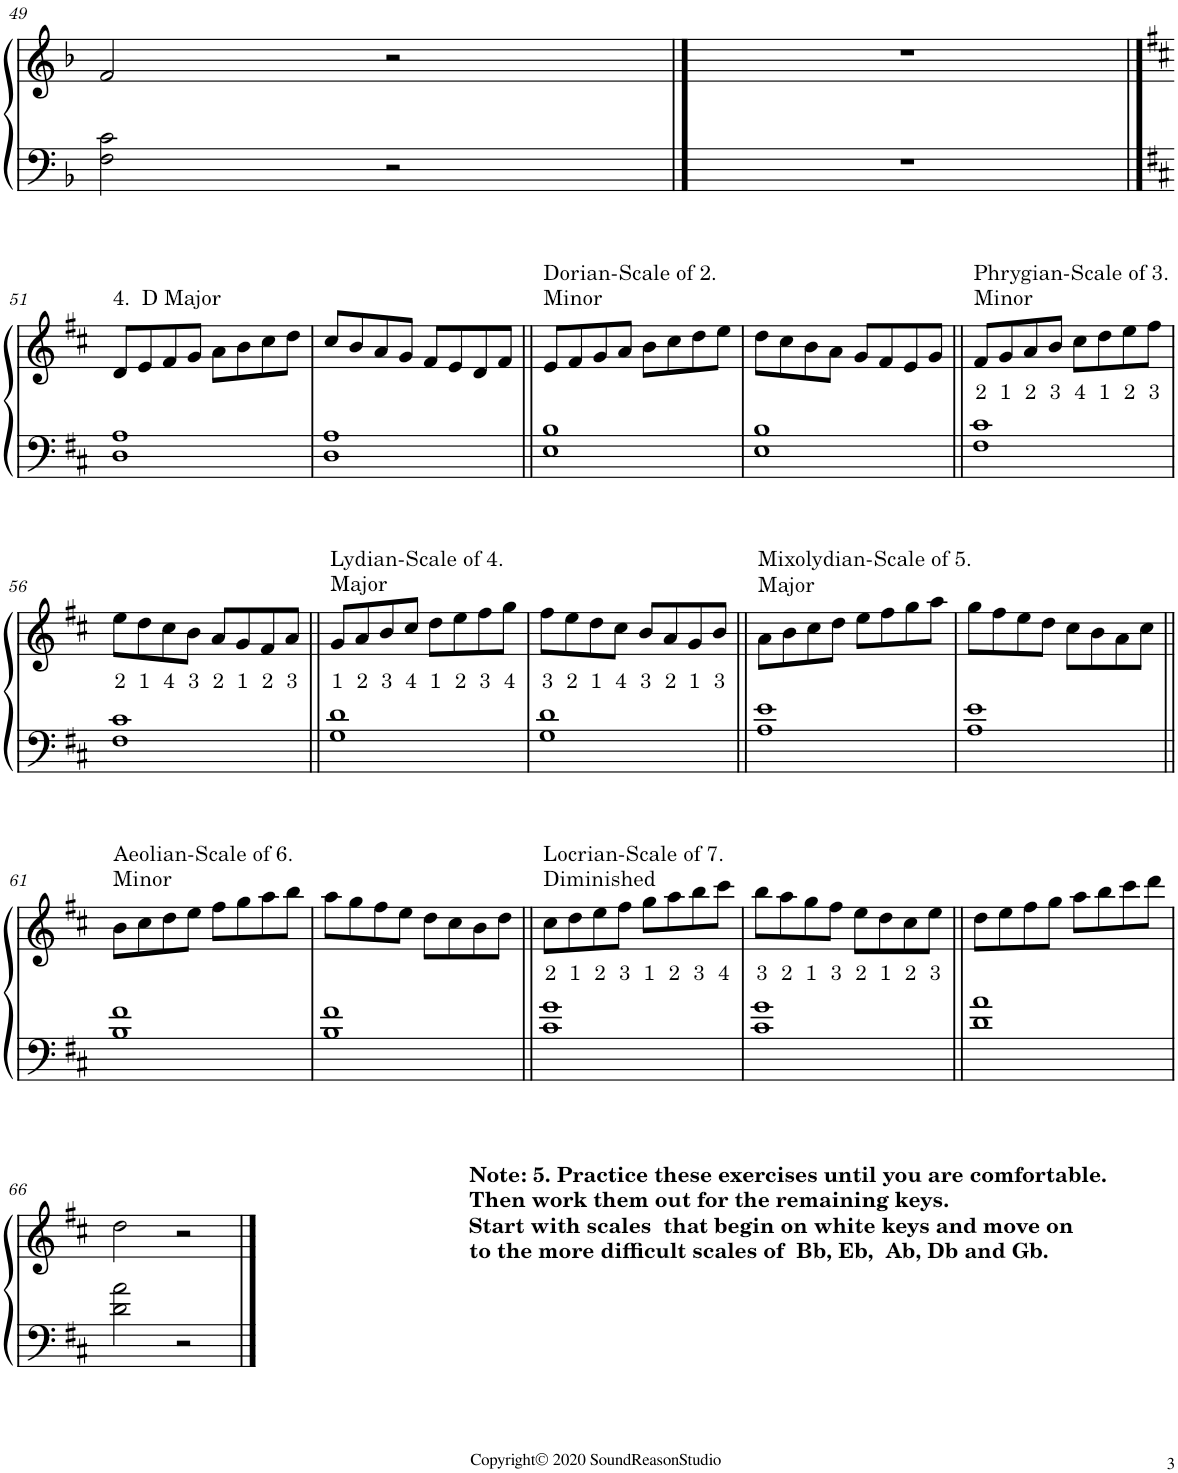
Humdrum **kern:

**kern	**kern	**text
*part1	*part1	*part1
*staff2	*staff1	*staff1
*I"Piano	*	*
*I'Pno.	*	*
!!LO:PB:g=z
*clefF4	*clefG2	*
*k[b-]	*k[b-]	*
*M4/4	*M4/4	*
=49	=49	=49
2F\ 2c\	2f/	.
2r	2r	.
==50	==50	==50
1r	1r	.
!!LO:LB:g=z
==51	==51	==51
*k[f#c#]	*k[f#c#]	*
!	!LO:TX:a:t=4.  D Major	!
1D 1A	8d/L	.
.	8e/	.
.	8f#/	.
.	8g/J	.
.	8a\L	.
.	8b\	.
.	8cc#\	.
.	8dd\J	.
=52	=52	=52
1D 1A	8cc#/L	.
.	8b/	.
.	8a/	.
.	8g/J	.
.	8f#/L	.
.	8e/	.
.	8d/	.
.	8f#/J	.
=53||	=53||	=53||
!	!LO:TX:a:t=Dorian-Scale of 2.	!
!	!LO:TX:a:t=Minor	!
1E 1B	8e/L	.
.	8f#/	.
.	8g/	.
.	8a/J	.
.	8b\L	.
.	8cc#\	.
.	8dd\	.
.	8ee\J	.
=54	=54	=54
1E 1B	8dd\L	.
.	8cc#\	.
.	8b\	.
.	8a\J	.
.	8g/L	.
.	8f#/	.
.	8e/	.
.	8g/J	.
=55||	=55||	=55||
!	!LO:TX:a:t=Phrygian-Scale of 3.	!
!	!LO:TX:a:t=Minor	!
!	!	!LO:LY:b
1F# 1c#	8f#/L	2
!	!	!LO:LY:b
.	8g/	1
!	!	!LO:LY:b
.	8a/	2
!	!	!LO:LY:b
.	8b/J	3
!	!	!LO:LY:b
.	8cc#\L	4
!	!	!LO:LY:b
.	8dd\	1
!	!	!LO:LY:b
.	8ee\	2
!	!	!LO:LY:b
.	8ff#\J	3
!!LO:LB:g=z
=56	=56	=56
!	!	!LO:LY:b
1F# 1c#	8ee\L	2
!	!	!LO:LY:b
.	8dd\	1
!	!	!LO:LY:b
.	8cc#\	4
!	!	!LO:LY:b
.	8b\J	3
!	!	!LO:LY:b
.	8a/L	2
!	!	!LO:LY:b
.	8g/	1
!	!	!LO:LY:b
.	8f#/	2
!	!	!LO:LY:b
.	8a/J	3
=57||	=57||	=57||
!	!LO:TX:a:t=Lydian-Scale of 4.	!
!	!LO:TX:a:t=Major	!
!	!	!LO:LY:b
1G 1d	8g/L	1
!	!	!LO:LY:b
.	8a/	2
!	!	!LO:LY:b
.	8b/	3
!	!	!LO:LY:b
.	8cc#/J	4
!	!	!LO:LY:b
.	8dd\L	1
!	!	!LO:LY:b
.	8ee\	2
!	!	!LO:LY:b
.	8ff#\	3
!	!	!LO:LY:b
.	8gg\J	4
=58	=58	=58
!	!	!LO:LY:b
1G 1d	8ff#\L	3
!	!	!LO:LY:b
.	8ee\	2
!	!	!LO:LY:b
.	8dd\	1
!	!	!LO:LY:b
.	8cc#\J	4
!	!	!LO:LY:b
.	8b/L	3
!	!	!LO:LY:b
.	8a/	2
!	!	!LO:LY:b
.	8g/	1
!	!	!LO:LY:b
.	8b/J	3
=59||	=59||	=59||
!	!LO:TX:a:t=Mixolydian-Scale of 5.	!
!	!LO:TX:a:t=Major	!
1A 1e	8a\L	.
.	8b\	.
.	8cc#\	.
.	8dd\J	.
.	8ee\L	.
.	8ff#\	.
.	8gg\	.
.	8aa\J	.
=60	=60	=60
1A 1e	8gg\L	.
.	8ff#\	.
.	8ee\	.
.	8dd\J	.
.	8cc#\L	.
.	8b\	.
.	8a\	.
.	8cc#\J	.
!!LO:LB:g=z
=61||	=61||	=61||
!	!LO:TX:a:t=Aeolian-Scale of 6.	!
!	!LO:TX:a:t=Minor	!
1B 1f#	8b\L	.
.	8cc#\	.
.	8dd\	.
.	8ee\J	.
.	8ff#\L	.
.	8gg\	.
.	8aa\	.
.	8bb\J	.
=62	=62	=62
1B 1f#	8aa\L	.
.	8gg\	.
.	8ff#\	.
.	8ee\J	.
.	8dd\L	.
.	8cc#\	.
.	8b\	.
.	8dd\J	.
=63||	=63||	=63||
!	!LO:TX:a:t=Locrian-Scale of 7.	!
!	!LO:TX:a:t=Diminished	!
!	!	!LO:LY:b
1c# 1g	8cc#\L	2
!	!	!LO:LY:b
.	8dd\	1
!	!	!LO:LY:b
.	8ee\	2
!	!	!LO:LY:b
.	8ff#\J	3
!	!	!LO:LY:b
.	8gg\L	1
!	!	!LO:LY:b
.	8aa\	2
!	!	!LO:LY:b
.	8bb\	3
!	!	!LO:LY:b
.	8ccc#\J	4
=64	=64	=64
!	!	!LO:LY:b
1c# 1g	8bb\L	3
!	!	!LO:LY:b
.	8aa\	2
!	!	!LO:LY:b
.	8gg\	1
!	!	!LO:LY:b
.	8ff#\J	3
!	!	!LO:LY:b
.	8ee\L	2
!	!	!LO:LY:b
.	8dd\	1
!	!	!LO:LY:b
.	8cc#\	2
!	!	!LO:LY:b
.	8ee\J	3
=65||	=65||	=65||
1d 1a	8dd\L	.
.	8ee\	.
.	8ff#\	.
.	8gg\J	.
.	8aa\L	.
.	8bb\	.
.	8ccc#\	.
.	8ddd\J	.
!!LO:LB:g=z
=66	=66	=66
!	!LO:TX:a:B:t=Note&colon; 5. Practice these exercises until you are comfortable.	!
!	!LO:TX:a:t=Then work them out for the remaining keys.	!
!	!LO:TX:a:t=Start with scales  that begin on white keys and move on	!
!	!LO:TX:a:t=to the more difficult scales of  Bb, Eb,  Ab, Db and Gb.	!
2d\ 2a\	2dd\	.
2r	2r	.
==	==	==
*-	*-	*-
